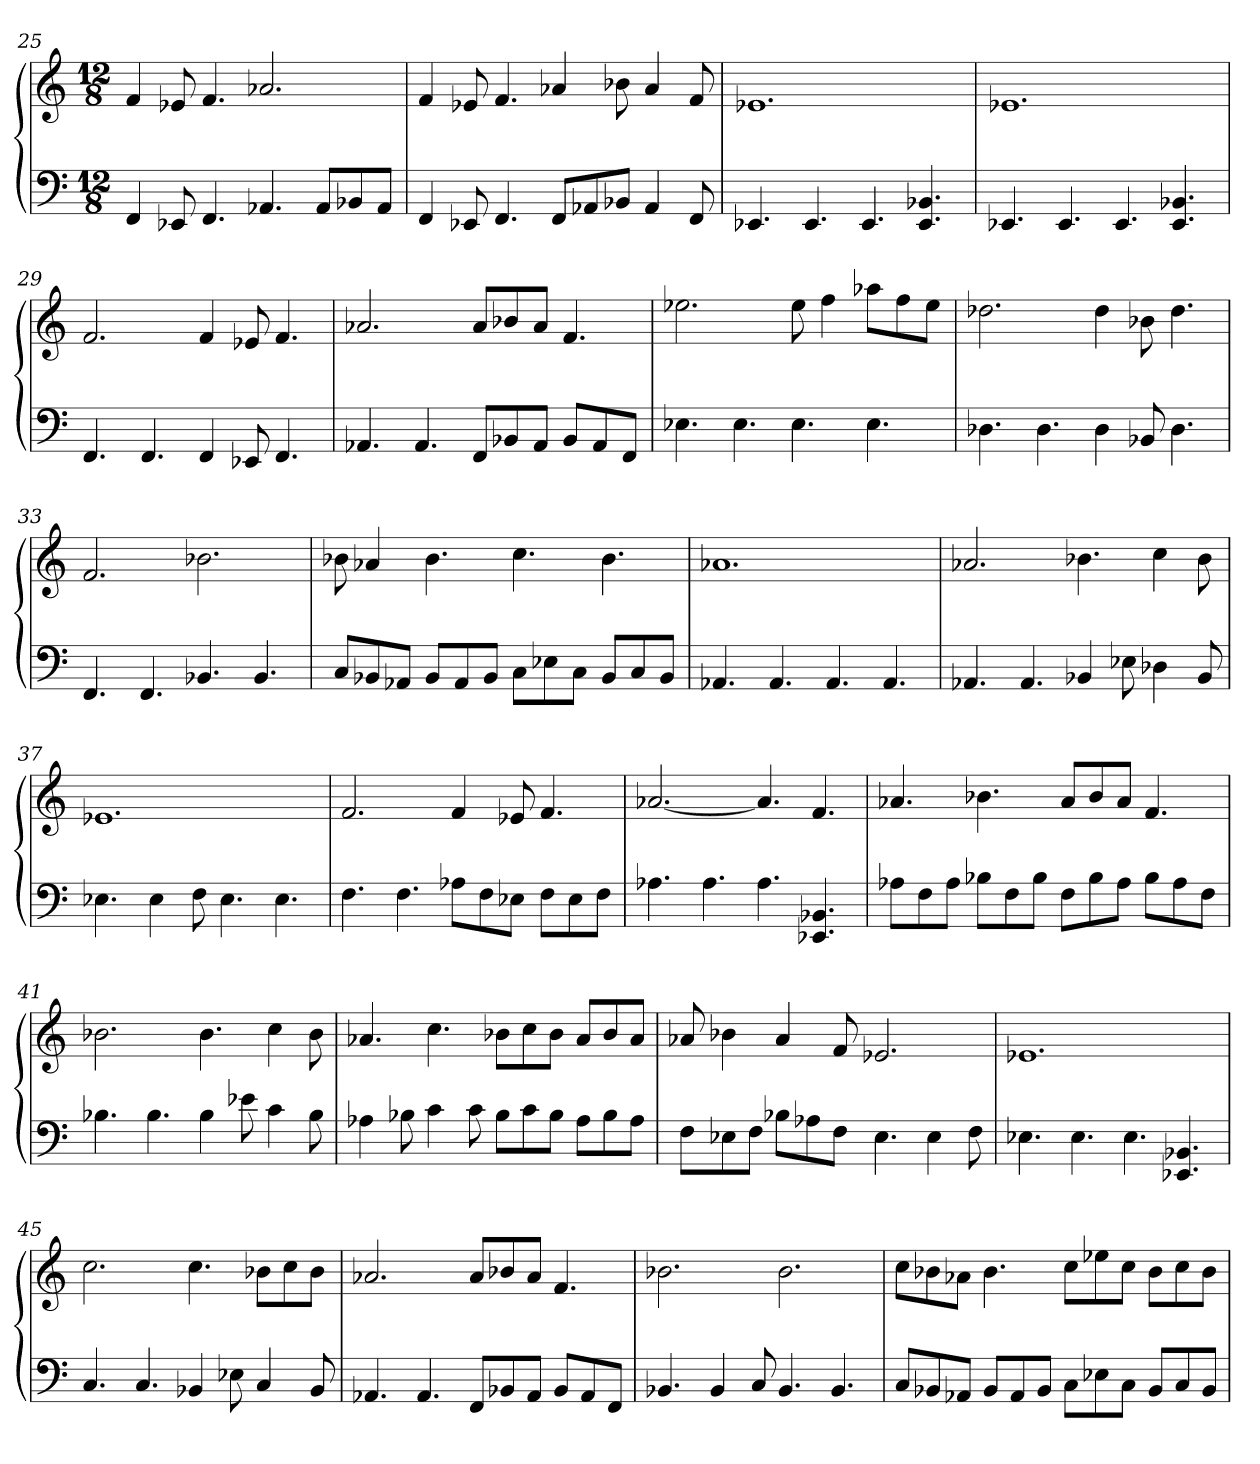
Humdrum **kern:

**kern	**kern
*part1	*part1
*staff2	*staff1
*M12/8	*M12/8
=25	=25
4FF	4f
8EE-X	8e-X
4.FF	4.f
4.AA-X	2.a-X
8AA-L	.
8BB-X	.
8AA-J	.
=26	=26
4FF	4f
8EE-X	8e-X
4.FF	4.f
8FFL	4a-X
8AA-X	.
8BB-XJ	8b-X
4AA-	4a-
8FF	8f
=27	=27
4.EE-X	1.e-X
4.EE-	.
4.EE-	.
4.EE- 4.BB-X	.
=28	=28
4.EE-X	1.e-X
4.EE-	.
4.EE-	.
4.EE- 4.BB-X	.
=29	=29
4.FF	2.f
4.FF	.
4FF	4f
8EE-X	8e-X
4.FF	4.f
=30	=30
4.AA-X	2.a-X
4.AA-	.
8FFL	8a-L
8BB-X	8b-X
8AA-J	8a-J
8BB-L	4.f
8AA-	.
8FFJ	.
=31	=31
4.E-X	2.ee-X
4.E-	.
4.E-	8ee-
.	4ff
4.E-	8aa-XL
.	8ff
.	8ee-J
=32	=32
4.D-X	2.dd-X
4.D-	.
4D-	4dd-
8BB-X	8b-X
4.D-	4.dd-
=33	=33
4.FF	2.f
4.FF	.
4.BB-X	2.b-X
4.BB-	.
=34	=34
8CL	8b-X
8BB-X	4a-X
8AA-XJ	.
8BB-L	4.b-
8AA-	.
8BB-J	.
8CL	4.cc
8E-X	.
8CJ	.
8BB-L	4.b-
8C	.
8BB-J	.
=35	=35
4.AA-X	1.a-X
4.AA-	.
4.AA-	.
4.AA-	.
=36	=36
4.AA-X	2.a-X
4.AA-	.
4BB-X	4.b-X
8E-X	.
4D-X	4cc
8BB-	8b-
=37	=37
4.E-X	1.e-X
4E-	.
8F	.
4.E-	.
4.E-	.
=38	=38
4.F	2.f
4.F	.
8A-XL	4f
8F	.
8E-XJ	8e-X
8FL	4.f
8E-	.
8FJ	.
=39	=39
4.A-X	[2.a-X
4.A-	.
4.A-	4.a-]
4.EE-X 4.BB-X	4.f
=40	=40
8A-XL	4.a-X
8F	.
8A-J	.
8B-XL	4.b-X
8F	.
8B-J	.
8FL	8a-L
8B-	8b-
8A-J	8a-J
8B-L	4.f
8A-	.
8FJ	.
=41	=41
4.B-X	2.b-X
4.B-	.
4B-	4.b-
8e-X	.
4c	4cc
8B-	8b-
=42	=42
4A-X	4.a-X
8B-X	.
4c	4.cc
8c	.
8B-L	8b-XL
8c	8cc
8B-J	8b-J
8A-L	8a-L
8B-	8b-
8A-J	8a-J
=43	=43
8FL	8a-X
8E-X	4b-X
8FJ	.
8B-XL	4a-
8A-X	.
8FJ	8f
4.E-	2.e-X
4E-	.
8F	.
=44	=44
4.E-X	1.e-X
4.E-	.
4.E-	.
4.EE-X 4.BB-X	.
=45	=45
4.C	2.cc
4.C	.
4BB-X	4.cc
8E-X	.
4C	8b-XL
.	8cc
8BB-	8b-J
=46	=46
4.AA-X	2.a-X
4.AA-	.
8FFL	8a-L
8BB-X	8b-X
8AA-J	8a-J
8BB-L	4.f
8AA-	.
8FFJ	.
=47	=47
4.BB-X	2.b-X
4BB-	.
8C	.
4.BB-	2.b-
4.BB-	.
=48	=48
8CL	8ccL
8BB-X	8b-X
8AA-XJ	8a-XJ
8BB-L	4.b-
8AA-	.
8BB-J	.
8CL	8ccL
8E-X	8ee-X
8CJ	8ccJ
8BB-L	8b-L
8C	8cc
8BB-J	8b-J
=	=
*-	*-
